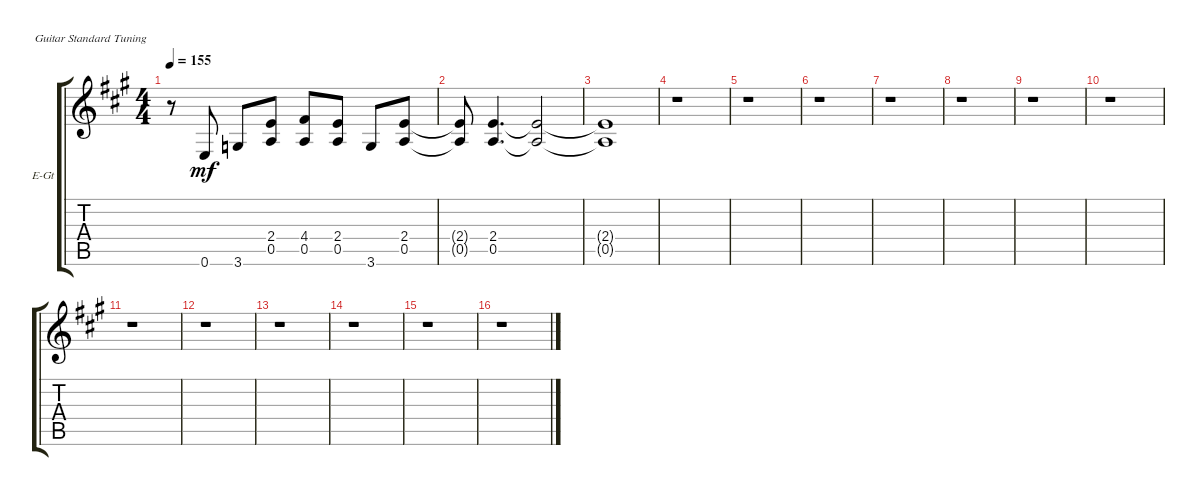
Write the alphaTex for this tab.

\defaultSystemsLayout 4
\bracketExtendMode groupsimilarinstruments
\firstSystemTrackNameOrientation horizontal
\otherSystemsTrackNameOrientation horizontal
\track ("Jimmy Page (Solo and Fills)" "E-Gt") {instrument overdrivenguitar}
\staff {score tabs}
\tuning (E4 B3 G3 D3 A2 E2)
\ts (4 4)
\tempo 155
\clef g2
\ks a
r.8{dy mf} 0.6.8 3.6.8 (0.5 2.4).8 (4.4 0.5).8 (0.5 2.4).8 3.6.8 (2.4 0.5).8 |
(0.5{t} 2.4{t}).8 (0.5 2.4).4{d} (2.4{t} 0.5{t}).2 |
(2.4{t} 0.5{t}).1 |
r.1 |
r.1 |
r.1 |
r.1 |
r.1 |
r.1 |
r.1 |
r.1 |
r.1 |
r.1 |
r.1 |
r.1 |
r.1
